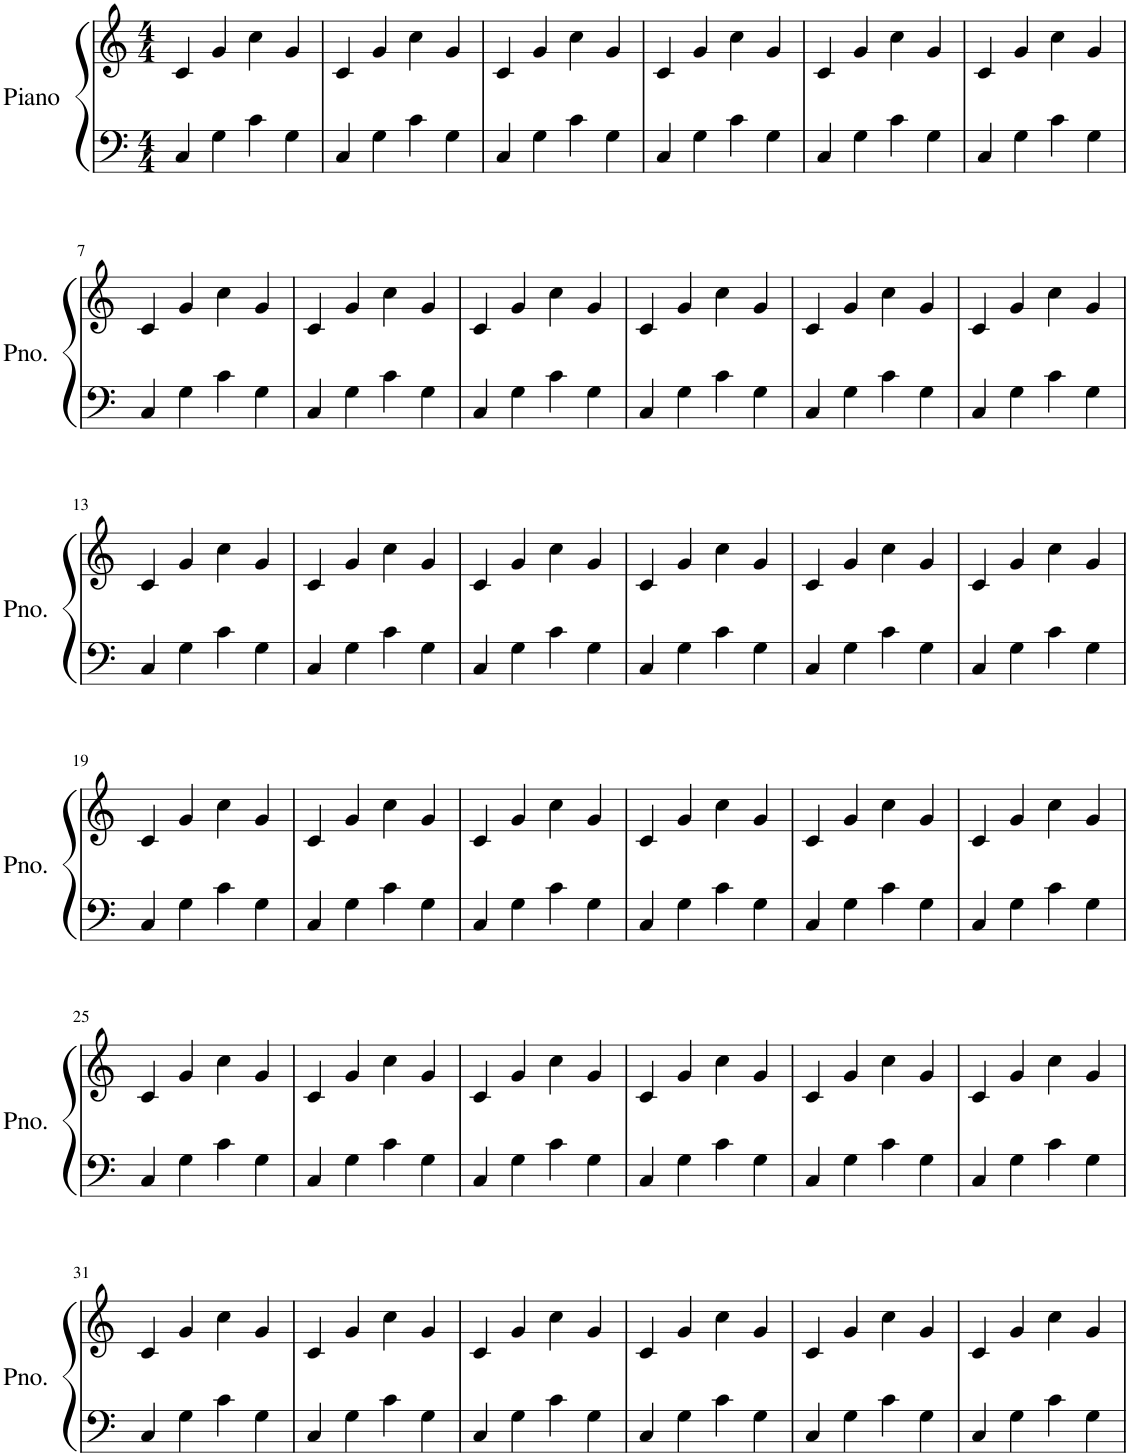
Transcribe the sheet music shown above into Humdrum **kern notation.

**kern	**kern
*part1	*part1
*staff2	*staff1
*I"Piano	*
*I'Pno.	*
*clefF4	*clefG2
*k[]	*k[]
*M4/4	*M4/4
=1	=1
4C/	4c/
4G\	4g/
4c\	4cc\
4G\	4g/
=2	=2
4C/	4c/
4G\	4g/
4c\	4cc\
4G\	4g/
=3	=3
4C/	4c/
4G\	4g/
4c\	4cc\
4G\	4g/
=4	=4
4C/	4c/
4G\	4g/
4c\	4cc\
4G\	4g/
=5	=5
4C/	4c/
4G\	4g/
4c\	4cc\
4G\	4g/
=6	=6
4C/	4c/
4G\	4g/
4c\	4cc\
4G\	4g/
!!LO:LB:g=z
=7	=7
4C/	4c/
4G\	4g/
4c\	4cc\
4G\	4g/
=8	=8
4C/	4c/
4G\	4g/
4c\	4cc\
4G\	4g/
=9	=9
4C/	4c/
4G\	4g/
4c\	4cc\
4G\	4g/
=10	=10
4C/	4c/
4G\	4g/
4c\	4cc\
4G\	4g/
=11	=11
4C/	4c/
4G\	4g/
4c\	4cc\
4G\	4g/
=12	=12
4C/	4c/
4G\	4g/
4c\	4cc\
4G\	4g/
!!LO:LB:g=z
=13	=13
4C/	4c/
4G\	4g/
4c\	4cc\
4G\	4g/
=14	=14
4C/	4c/
4G\	4g/
4c\	4cc\
4G\	4g/
=15	=15
4C/	4c/
4G\	4g/
4c\	4cc\
4G\	4g/
=16	=16
4C/	4c/
4G\	4g/
4c\	4cc\
4G\	4g/
=17	=17
4C/	4c/
4G\	4g/
4c\	4cc\
4G\	4g/
=18	=18
4C/	4c/
4G\	4g/
4c\	4cc\
4G\	4g/
!!LO:LB:g=z
=19	=19
4C/	4c/
4G\	4g/
4c\	4cc\
4G\	4g/
=20	=20
4C/	4c/
4G\	4g/
4c\	4cc\
4G\	4g/
=21	=21
4C/	4c/
4G\	4g/
4c\	4cc\
4G\	4g/
=22	=22
4C/	4c/
4G\	4g/
4c\	4cc\
4G\	4g/
=23	=23
4C/	4c/
4G\	4g/
4c\	4cc\
4G\	4g/
=24	=24
4C/	4c/
4G\	4g/
4c\	4cc\
4G\	4g/
!!LO:LB:g=z
=25	=25
4C/	4c/
4G\	4g/
4c\	4cc\
4G\	4g/
=26	=26
4C/	4c/
4G\	4g/
4c\	4cc\
4G\	4g/
=27	=27
4C/	4c/
4G\	4g/
4c\	4cc\
4G\	4g/
=28	=28
4C/	4c/
4G\	4g/
4c\	4cc\
4G\	4g/
=29	=29
4C/	4c/
4G\	4g/
4c\	4cc\
4G\	4g/
=30	=30
4C/	4c/
4G\	4g/
4c\	4cc\
4G\	4g/
!!LO:LB:g=z
=31	=31
4C/	4c/
4G\	4g/
4c\	4cc\
4G\	4g/
=32	=32
4C/	4c/
4G\	4g/
4c\	4cc\
4G\	4g/
=33	=33
4C/	4c/
4G\	4g/
4c\	4cc\
4G\	4g/
=34	=34
4C/	4c/
4G\	4g/
4c\	4cc\
4G\	4g/
=35	=35
4C/	4c/
4G\	4g/
4c\	4cc\
4G\	4g/
=36	=36
4C/	4c/
4G\	4g/
4c\	4cc\
4G\	4g/
=	=
*-	*-
